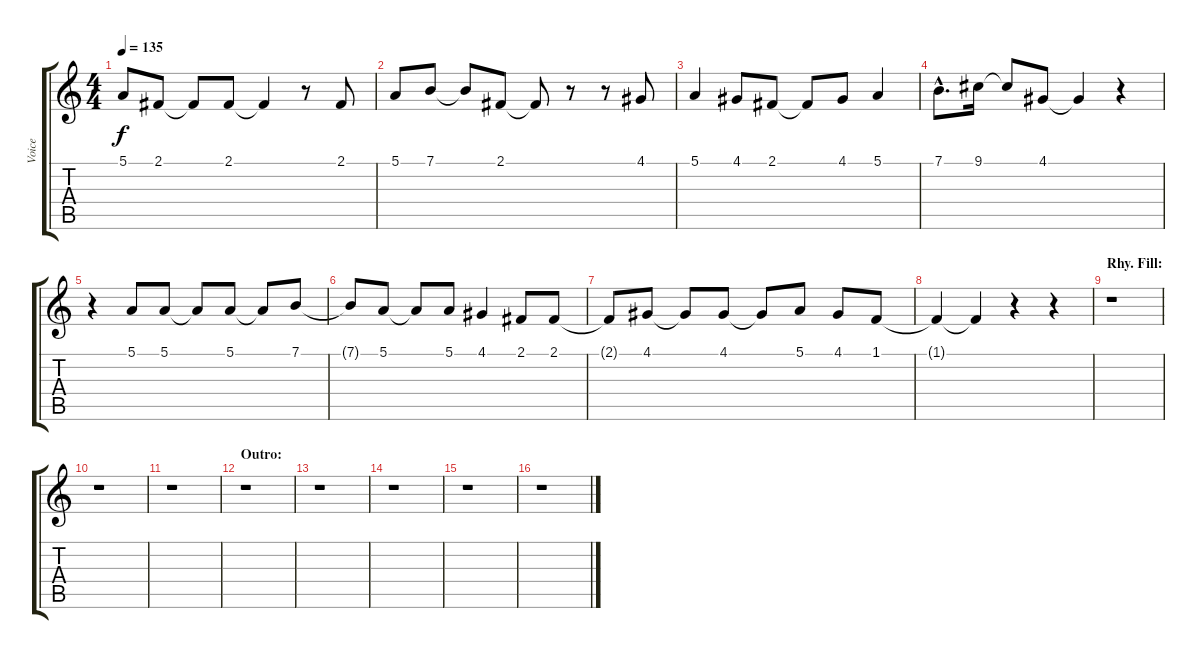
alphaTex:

\track ("Voice" "Voice") {instrument cello}
\staff {score tabs}
\tuning (E4 B3 G3 D3 A2 E2) {hide}
\ts (4 4)
\tempo 135
\clef g2
\ks c
5.1.8{dy f} 2.1.8 2.1{t}.8 2.1.8 2.1{t}.4 r.8 2.1.8 |
5.1.8 7.1.8 7.1{t}.8 2.1.8 2.1{t}.8 r.8 r.8 4.1.8 |
5.1.4 4.1.8 2.1.8 2.1{t}.8 4.1.8 5.1.4 |
7.1{hac}.8{d} 9.1.16 9.1{t}.8 4.1.8 4.1{t}.4 r.4 |
r.4 5.1.8 5.1.8 5.1{t}.8 5.1.8 5.1{t}.8 7.1.8 |
7.1{t}.8 5.1.8 5.1{t}.8 5.1.8 4.1.4 2.1.8 2.1.8 |
2.1{t}.8 4.1.8 4.1{t}.8 4.1.8 4.1{t}.8 5.1.8 4.1.8 1.1.8 |
1.1{t}.4 1.1{t}.4 r.4 r.4 |
\section ("" "Rhy. Fill:")
r.1 |
r.1 |
r.1 |
\section ("" "Outro:")
r.1 |
r.1 |
r.1 |
r.1 |
r.1
